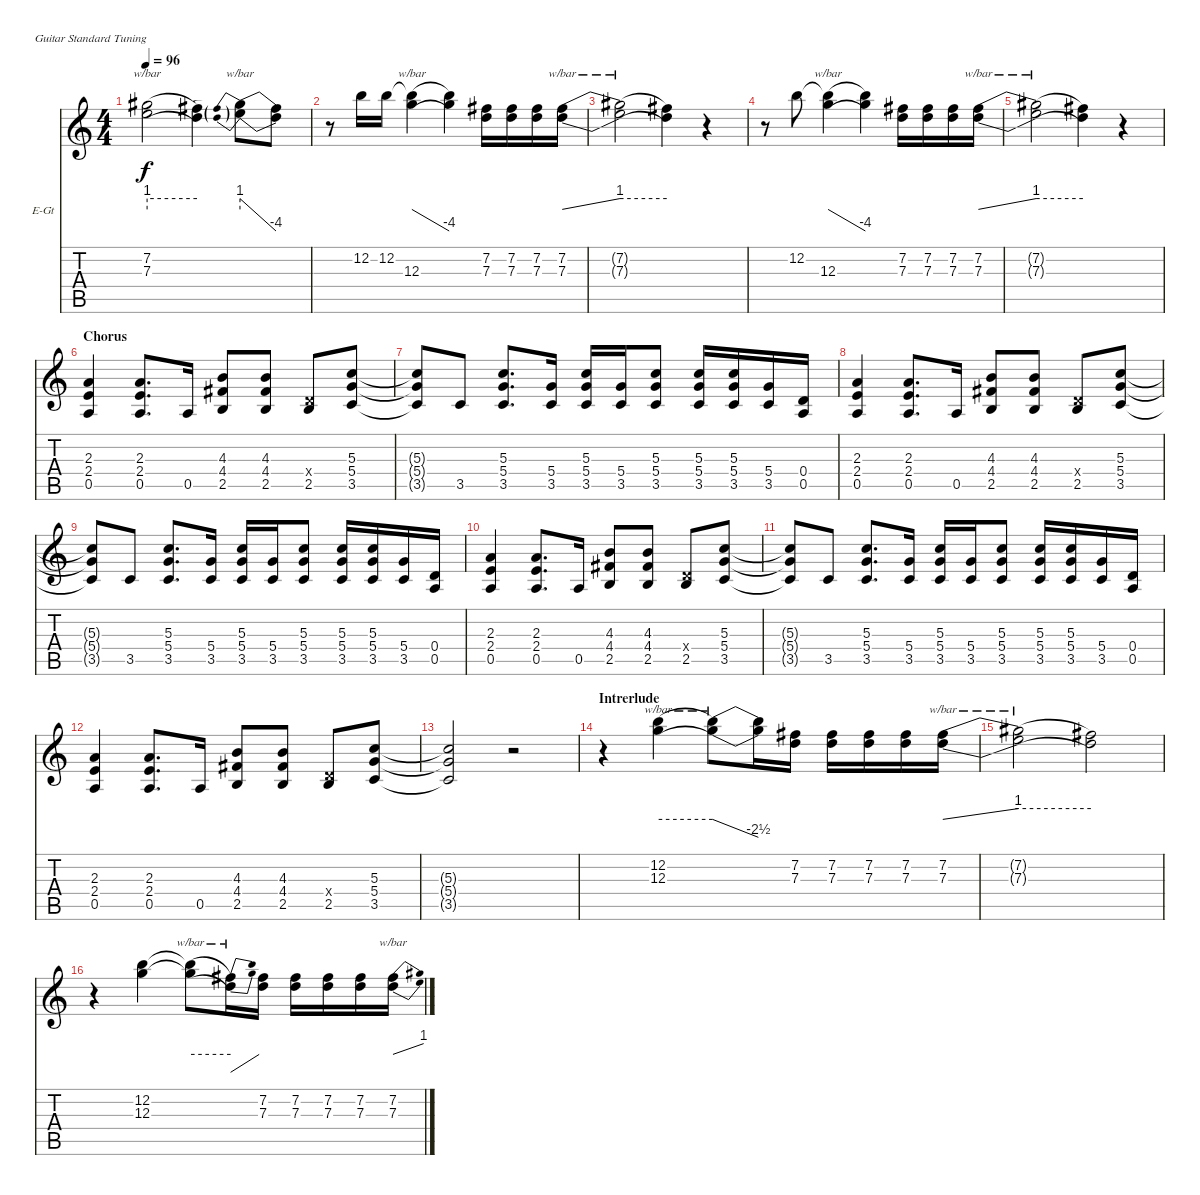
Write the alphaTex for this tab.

\defaultSystemsLayout 4
\bracketExtendMode nobrackets
\firstSystemTrackNameOrientation horizontal
\otherSystemsTrackNameOrientation horizontal
\track ("Stone Gossard (Drive)" "E-Gt") {instrument overdrivenguitar}
\staff {score tabs}
\tuning (E4 B3 G3 D3 A2 E2)
\ts (4 4)
\tempo 96
\clef g2
\ks c
(7.2{t} 7.3{t}).2{tbe (hold default 0 4 60 4) dy f} (7.2{t} 7.3{t}).4 (7.2{t} 7.3{t}).8{tbe (predivedive default 0 4 60 -16)} (7.2{t} 7.3{t}).8 |
r.8 12.2.16 12.2.16 (12.2{t} 12.3).4{tbe (dive default 0 0 60 -16)} (12.2{t} 12.3{t}).4 (7.2 7.3).16 (7.2 7.3).16 (7.2 7.3).16 (7.2 7.3).16{tbe (dive default 0 0 60 4)} |
(7.2{t} 7.3{t}).2{tbe (hold default 0 4 60 4)} (7.2{t} 7.3{t}).4 r.4 |
r.8 12.2.8 (12.2{t} 12.3).4{tbe (dive default 0 0 60 -16)} (12.2{t} 12.3{t}).4 (7.2 7.3).16 (7.2 7.3).16 (7.2 7.3).16 (7.2 7.3).16{tbe (dive default 0 0 60 4)} |
(7.2{t} 7.3{t}).2{tbe (hold default 0 4 60 4)} (7.2{t} 7.3{t}).4 r.4 |
\section ("" "Chorus")
(2.3 2.4 0.5).4 (2.3 2.4 0.5).8{d} 0.5.16 (4.3 4.4 2.5).8 (4.3 4.4 2.5).8 (0.4{x} 2.5).8 (5.3 5.4 3.5).8 |
(5.3{t} 5.4{t} 3.5{t}).8 3.5.8 (5.3 5.4 3.5).8{d} (5.4 3.5).16 (5.3 5.4 3.5).16 (5.4 3.5).16 (5.3 5.4 3.5).8 (5.3 5.4 3.5).16 (5.3 5.4 3.5).16 (5.4 3.5).16 (0.4 0.5).16 |
(2.3 2.4 0.5).4 (2.3 2.4 0.5).8{d} 0.5.16 (4.3 4.4 2.5).8 (4.3 4.4 2.5).8 (0.4{x} 2.5).8 (5.3 5.4 3.5).8 |
(5.3{t} 5.4{t} 3.5{t}).8 3.5.8 (5.3 5.4 3.5).8{d} (5.4 3.5).16 (5.3 5.4 3.5).16 (5.4 3.5).16 (5.3 5.4 3.5).8 (5.3 5.4 3.5).16 (5.3 5.4 3.5).16 (5.4 3.5).16 (0.4 0.5).16 |
(2.3 2.4 0.5).4 (2.3 2.4 0.5).8{d} 0.5.16 (4.3 4.4 2.5).8 (4.3 4.4 2.5).8 (0.4{x} 2.5).8 (5.3 5.4 3.5).8 |
(5.3{t} 5.4{t} 3.5{t}).8 3.5.8 (5.3 5.4 3.5).8{d} (5.4 3.5).16 (5.3 5.4 3.5).16 (5.4 3.5).16 (5.3 5.4 3.5).8 (5.3 5.4 3.5).16 (5.3 5.4 3.5).16 (5.4 3.5).16 (0.4 0.5).16 |
(2.3 2.4 0.5).4 (2.3 2.4 0.5).8{d} 0.5.16 (4.3 4.4 2.5).8 (4.3 4.4 2.5).8 (0.4{x} 2.5).8 (5.3 5.4 3.5).8 |
(5.3{t} 5.4{t} 3.5{t}).2 r.2 |
\section ("" "Intrerlude")
r.4 (12.2 12.3).4{tbe (hold default 0 0 60 0)} (12.2{t} 12.3{t}).8{tbe (dive default 0 0 60 -10)} (12.2{t} 12.3{t}).16 (7.2 7.3).16 (7.2 7.3).16 (7.2 7.3).16 (7.2 7.3).16 (7.2 7.3).16{tbe (dive default 0 0 60 4)} |
(7.2{t} 7.3{t}).2{tbe (hold default 0 4 60 4)} (7.2{t} 7.3{t}).2 |
r.4 (12.2 12.3).4 (12.2{t} 12.3{t}).8{tbe (hold default 0 0 60 0)} (12.2{t} 12.3{t}).16{tbe (dive default 0 -10 60 0)} (7.2 7.3).16 (7.2 7.3).16 (7.2 7.3).16 (7.2 7.3).16 (7.2 7.3).16{tbe (dive default 0 0 60 4)}
